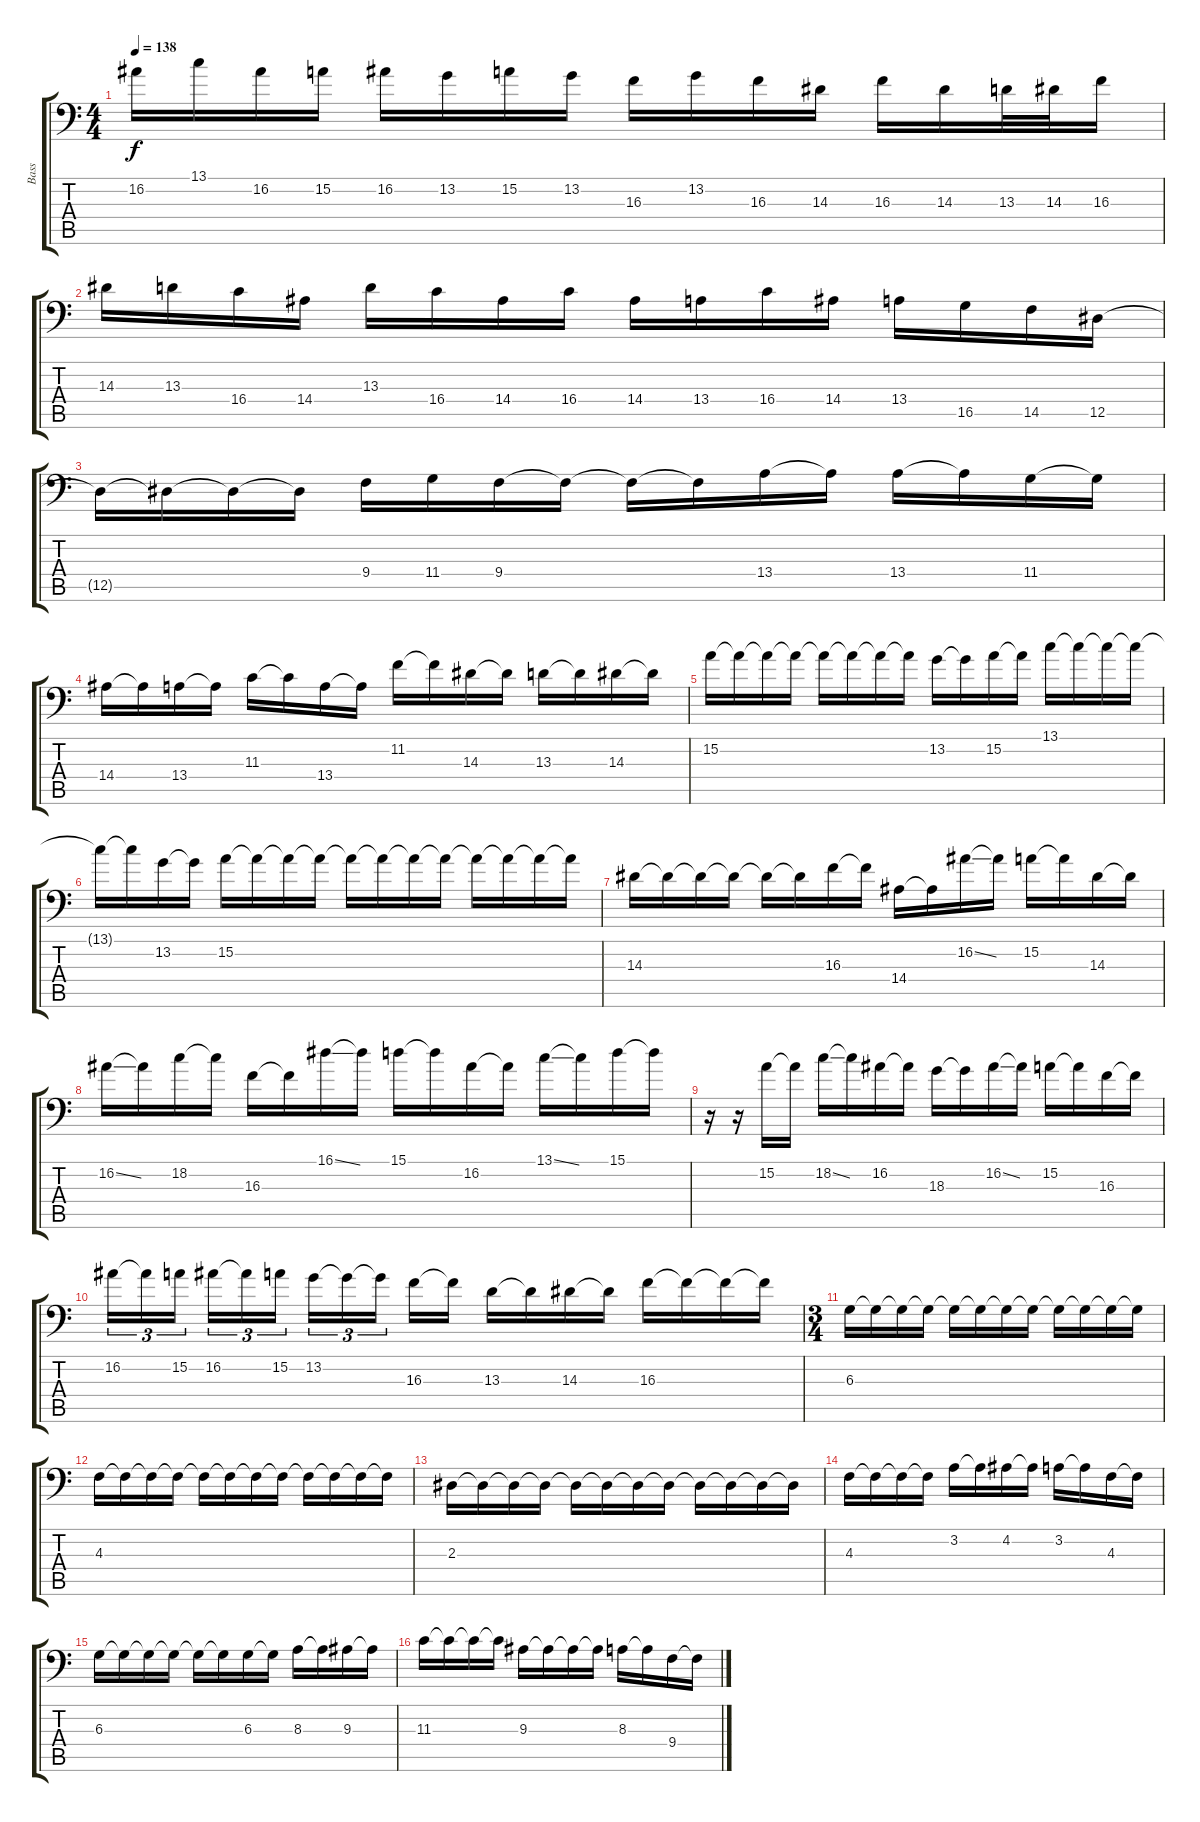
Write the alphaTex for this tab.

\track ("Bass" "Bass") {instrument electricbassfinger}
\staff {score tabs}
\tuning (B2 Gb2 Db2 Ab1 Eb1 Bb0) {hide}
\ts (4 4)
\tempo 138
\clef f4
\ks c
16.2.16{dy f} 13.1.16 16.2.16 15.2.16 16.2.16 13.2.16 15.2.16 13.2.16 16.3.16 13.2.16 16.3.16 14.3.16 16.3.16 14.3.16 13.3.32 14.3.32 16.3.16 |
14.3.16 13.3.16 16.4.16 14.4.16 13.3.16 16.4.16 14.4.16 16.4.16 14.4.16 13.4.16 16.4.16 14.4.16 13.4.16 16.5.16 14.5.16 12.5.16 |
12.5{t}.16 12.5{t}.16 12.5{t}.16 12.5{t}.16 9.4.16 11.4.16 9.4.16 9.4{t}.16 9.4{t}.16 9.4{t}.16 13.4.16 13.4{t}.16 13.4.16 13.4{t}.16 11.4.16 11.4{t}.16 |
14.4.16 14.4{t}.16 13.4.16 13.4{t}.16 11.3.16 11.3{t}.16 13.4.16 13.4{t}.16 11.2.16 11.2{t}.16 14.3.16 14.3{t}.16 13.3.16 13.3{t}.16 14.3.16 14.3{t}.16 |
15.2.16 15.2{t}.16 15.2{t}.16 15.2{t}.16 15.2{t}.16 15.2{t}.16 15.2{t}.16 15.2{t}.16 13.2.16 13.2{t}.16 15.2.16 15.2{t}.16 13.1.16 13.1{t}.16 13.1{t}.16 13.1{t}.16 |
13.1{t}.16 13.1{t}.16 13.2.16 13.2{t}.16 15.2.16 15.2{t}.16 15.2{t}.16 15.2{t}.16 15.2{t}.16 15.2{t}.16 15.2{t}.16 15.2{t}.16 15.2{t}.16 15.2{t}.16 15.2{t}.16 15.2{t}.16 |
14.3.16 14.3{t}.16 14.3{t}.16 14.3{t}.16 14.3{t}.16 14.3{t}.16 16.3.16 16.3{t}.16 14.4.16 14.4{t}.16 16.2{ss}.16 16.2{t}.16 15.2.16 15.2{t}.16 14.3.16 14.3{t}.16 |
16.2{ss}.16 16.2{t}.16 18.2.16 18.2{t}.16 16.3.16 16.3{t}.16 16.1{ss}.16 16.1{t}.16 15.1.16 15.1{t}.16 16.2.16 16.2{t}.16 13.1{ss}.16 13.1{t}.16 15.1.16 15.1{t}.16 |
r.16 r.16 15.2.16 15.2{t}.16 18.2{ss}.16 18.2{t}.16 16.2.16 16.2{t}.16 18.3.16 18.3{t}.16 16.2{ss}.16 16.2{t}.16 15.2.16 15.2{t}.16 16.3.16 16.3{t}.16 |
16.2.16{tu (3 2)} 16.2{t}.16{tu (3 2)} 15.2.16{tu (3 2)} 16.2.16{tu (3 2)} 16.2{t}.16{tu (3 2)} 15.2.16{tu (3 2)} 13.2.16{tu (3 2)} 13.2{t}.16{tu (3 2)} 13.2{t}.16{tu (3 2)} 16.3.16 16.3{t}.16 13.3.16 13.3{t}.16 14.3.16 14.3{t}.16 16.3.16 16.3{t}.16 16.3{t}.16 16.3{t}.16 |
\ts (3 4)
6.3.16 6.3{t}.16 6.3{t}.16 6.3{t}.16 6.3{t}.16 6.3{t}.16 6.3{t}.16 6.3{t}.16 6.3{t}.16 6.3{t}.16 6.3{t}.16 6.3{t}.16 |
4.3.16 4.3{t}.16 4.3{t}.16 4.3{t}.16 4.3{t}.16 4.3{t}.16 4.3{t}.16 4.3{t}.16 4.3{t}.16 4.3{t}.16 4.3{t}.16 4.3{t}.16 |
2.3.16 2.3{t}.16 2.3{t}.16 2.3{t}.16 2.3{t}.16 2.3{t}.16 2.3{t}.16 2.3{t}.16 2.3{t}.16 2.3{t}.16 2.3{t}.16 2.3{t}.16 |
4.3.16 4.3{t}.16 4.3{t}.16 4.3{t}.16 3.2.16 3.2{t}.16 4.2.16 4.2{t}.16 3.2.16 3.2{t}.16 4.3.16 4.3{t}.16 |
6.3.16 6.3{t}.16 6.3{t}.16 6.3{t}.16 6.3{t}.16 6.3{t}.16 6.3.16 6.3{t}.16 8.3.16 8.3{t}.16 9.3.16 9.3{t}.16 |
11.3.16 11.3{t}.16 11.3{t}.16 11.3{t}.16 9.3.16 9.3{t}.16 9.3{t}.16 9.3{t}.16 8.3.16 8.3{t}.16 9.4.16 9.4{t}.16
